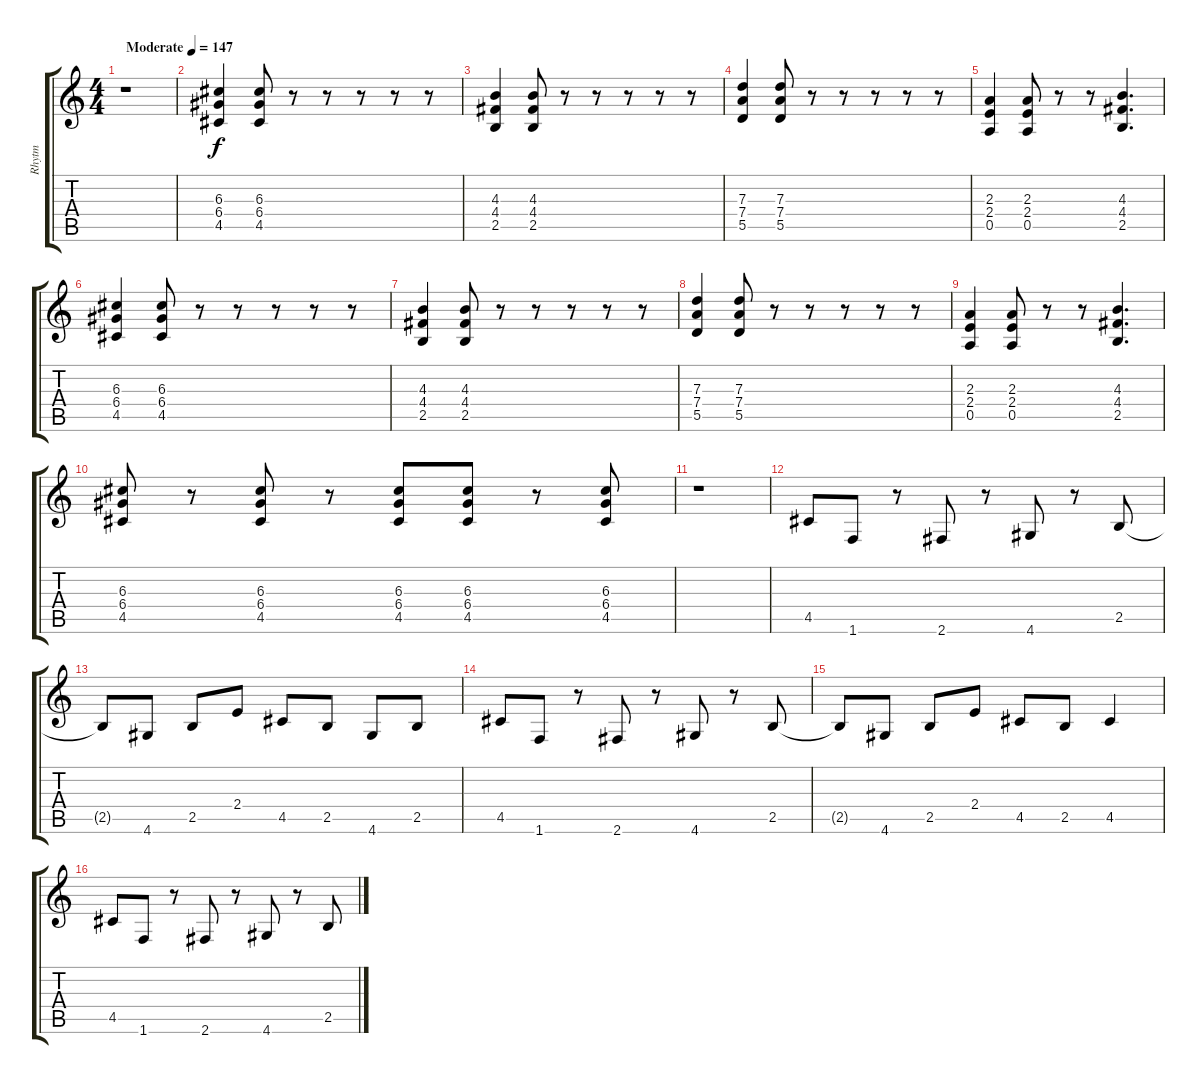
\track ("Rhytm" "Rhytm") {instrument overdrivenguitar}
\staff {score tabs}
\tuning (E4 B3 G3 D3 A2 E2) {hide}
\ts (4 4)
\tempo (147 "Moderate")
\clef g2
\ks c
r.1{dy f instrument overdrivenguitar} |
(6.3 6.4 4.5).4 (6.3 6.4 4.5).8 r.8 r.8 r.8 r.8 r.8 |
(4.3 4.4 2.5).4 (4.3 4.4 2.5).8 r.8 r.8 r.8 r.8 r.8 |
(7.3 7.4 5.5).4 (7.3 7.4 5.5).8 r.8 r.8 r.8 r.8 r.8 |
(2.3 2.4 0.5).4 (2.3 2.4 0.5).8 r.8 r.8 (4.3 4.4 2.5).4{d} |
(6.3 6.4 4.5).4 (6.3 6.4 4.5).8 r.8 r.8 r.8 r.8 r.8 |
(4.3 4.4 2.5).4 (4.3 4.4 2.5).8 r.8 r.8 r.8 r.8 r.8 |
(7.3 7.4 5.5).4 (7.3 7.4 5.5).8 r.8 r.8 r.8 r.8 r.8 |
(2.3 2.4 0.5).4 (2.3 2.4 0.5).8 r.8 r.8 (4.3 4.4 2.5).4{d} |
(6.3 6.4 4.5).8 r.8 (6.3 6.4 4.5).8 r.8 (6.3 6.4 4.5).8 (6.3 6.4 4.5).8 r.8 (6.3 6.4 4.5).8 |
r.1 |
4.5.8 1.6.8 r.8 2.6.8 r.8 4.6.8 r.8 2.5.8 |
2.5{t}.8 4.6.8 2.5.8 2.4.8 4.5.8 2.5.8 4.6.8 2.5.8 |
4.5.8 1.6.8 r.8 2.6.8 r.8 4.6.8 r.8 2.5.8 |
2.5{t}.8 4.6.8 2.5.8 2.4.8 4.5.8 2.5.8 4.5.4 |
4.5.8 1.6.8 r.8 2.6.8 r.8 4.6.8 r.8 2.5.8
